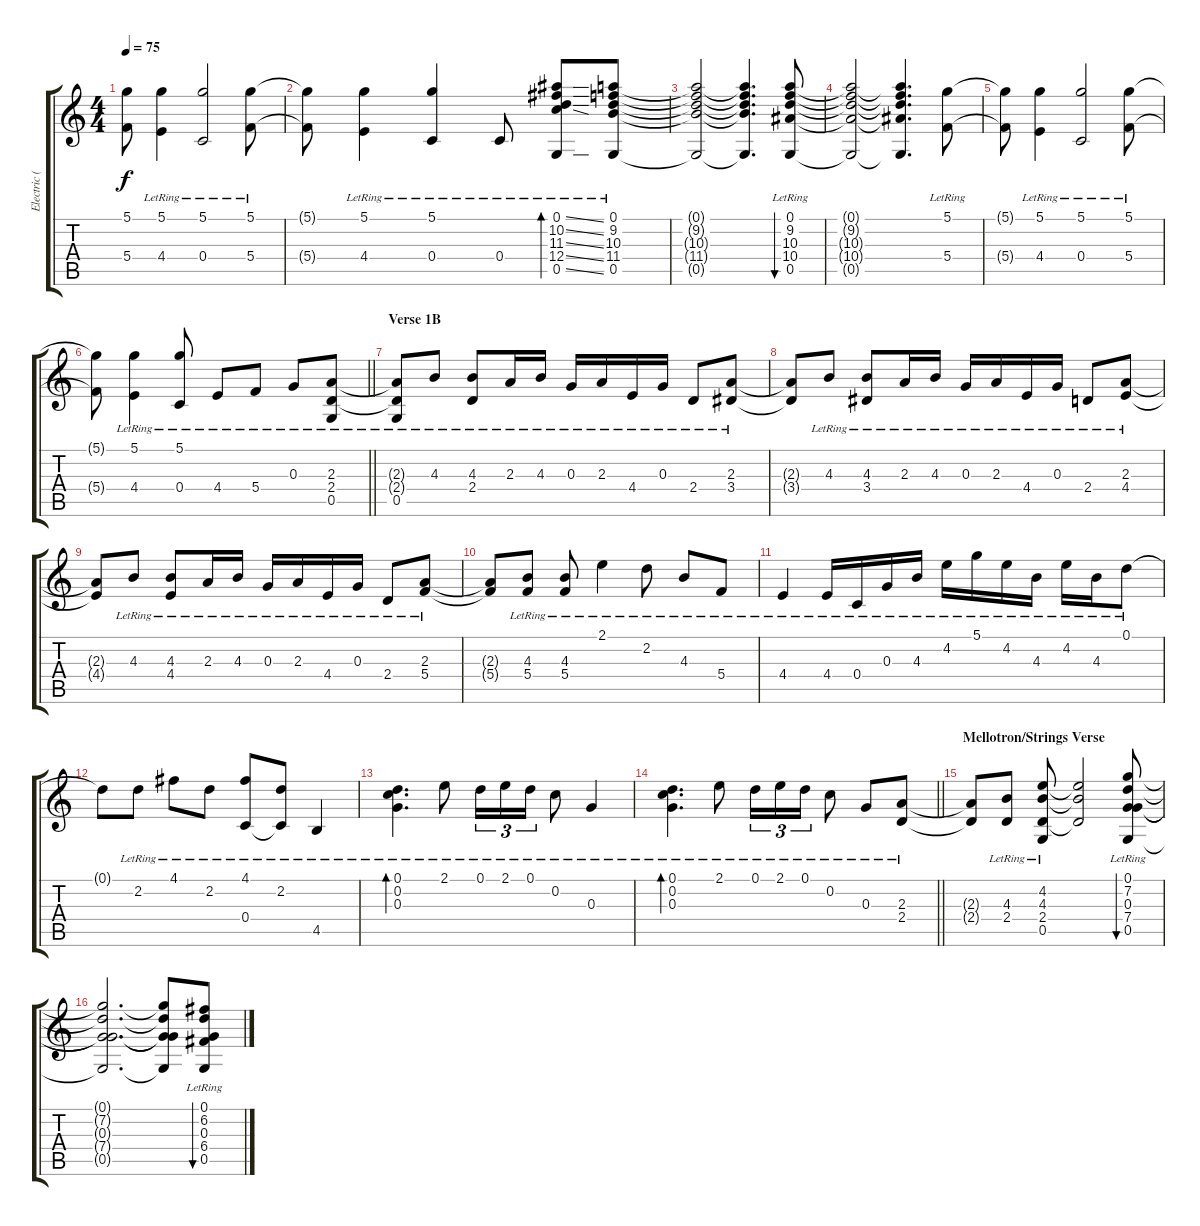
\track ("Electric (Page)" "Electric (") {instrument electricguitarclean}
\staff {score tabs}
\tuning (D4 C4 G3 C3 G2 D2) {hide}
\ts (4 4)
\tempo 75
\clef g2
\ks c
(5.1{t} 5.4{t}).8{dy f} (5.1{lr} 4.4{lr}).4 (5.1{lr} 0.4{lr}).2 (5.1{lr} 5.4{lr}).8 |
(5.1{t} 5.4{t}).8 (5.1{lr} 4.4{lr}).4 (5.1{lr} 0.4{lr}).4 0.4{lr}.8 (0.1{ss lr} 10.2{ss lr} 11.3{ss lr} 12.4{ss lr} 0.5{ss lr}).8{bd 120} (0.1{lr} 9.2{lr} 10.3{lr} 11.4{lr} 0.5{lr}).8 |
(0.1{t} 9.2{t} 10.3{t} 11.4{t} 0.5{t}).2 (0.1{t} 9.2{t} 10.3{t} 11.4{t} 0.5{t}).4{d} (0.1{lr} 9.2{lr} 10.3{lr} 10.4{lr} 0.5{lr}).8{bu 120} |
(0.1{t} 9.2{t} 10.3{t} 10.4{t} 0.5{t}).2 (0.1{t} 9.2{t} 10.3{t} 10.4{t} 0.5{t}).4{d} (5.1{lr} 5.4{lr}).8 |
(5.1{t} 5.4{t}).8 (5.1{lr} 4.4{lr}).4 (5.1{lr} 0.4{lr}).2 (5.1{lr} 5.4{lr}).8 |
\barLineRight lightlight
(5.1{t} 5.4{t}).8 (5.1{lr} 4.4{lr}).4 (5.1{lr} 0.4{lr}).8 4.4{lr}.8 5.4{lr}.8 0.3{lr}.8 (2.3{lr} 2.4{lr} 0.5{lr}).8 |
\section ("" "Verse 1B")
(2.3{t} 2.4{t} 0.5{lr}).8 4.3{lr}.8 (4.3{lr} 2.4{lr}).8 2.3{lr}.16 4.3{lr}.16 0.3{lr}.16 2.3{lr}.16 4.4{lr}.16 0.3{lr}.16 2.4{lr}.8 (2.3{lr} 3.4{lr}).8 |
(2.3{t} 3.4{t}).8 4.3{lr}.8 (4.3{lr} 3.4{lr}).8 2.3{lr}.16 4.3{lr}.16 0.3{lr}.16 2.3{lr}.16 4.4{lr}.16 0.3{lr}.16 2.4{lr}.8 (2.3{lr} 4.4{lr}).8 |
(2.3{t} 4.4{t}).8 4.3{lr}.8 (4.3{lr} 4.4{lr}).8 2.3{lr}.16 4.3{lr}.16 0.3{lr}.16 2.3{lr}.16 4.4{lr}.16 0.3{lr}.16 2.4{lr}.8 (2.3{lr} 5.4{lr}).8 |
(2.3{t} 5.4{t}).8 (4.3{lr} 5.4{lr}).8 (4.3{lr} 5.4{lr}).8 2.1{lr}.4 2.2{lr}.8 4.3{lr}.8 5.4{lr}.8 |
4.4{lr}.4 4.4{lr}.16 0.4{lr}.16 0.3{lr}.16 4.3{lr}.16 4.2{lr}.16 5.1{lr}.16 4.2{lr}.16 4.3{lr}.16 4.2{lr}.16 4.3{lr}.16 0.1{lr}.8 |
0.1{t}.8 2.2{lr}.8 4.1{lr}.8 2.2{lr}.8 (4.1{lr} 0.4{lr}).8 (2.2{lr} 0.4{t}).8 4.5{lr}.4 |
(0.1{lr} 0.2{lr} 0.3{lr}).4{d bd 120} 2.1{lr}.8 0.1{lr}.16{tu (3 2)} 2.1{lr}.16{tu (3 2)} 0.1{lr}.16{tu (3 2)} 0.2{lr}.8 0.3{lr}.4 |
\barLineRight lightlight
(0.1{lr} 0.2{lr} 0.3{lr}).4{d bd 120} 2.1{lr}.8 0.1{lr}.16{tu (3 2)} 2.1{lr}.16{tu (3 2)} 0.1{lr}.16{tu (3 2)} 0.2{lr}.8 0.3{lr}.8 (2.3{lr} 2.4{lr}).8 |
\section ("" "Mellotron/Strings Verse")
(2.3{t} 2.4{t}).8 (4.3{lr} 2.4{lr}).8 (4.2{lr} 4.3{lr} 2.4{lr} 0.5{lr}).8 (4.2{t} 4.3{t} 2.4{t}).2 (0.1{lr} 7.2{lr} 0.3{lr} 7.4{lr} 0.5{lr}).8{bu 240} |
(0.1{t} 7.2{t} 0.3{t} 7.4{t} 0.5{t}).2{d} (0.1{t} 7.2{t} 0.3{t} 7.4{t} 0.5{t}).8 (0.1{lr} 6.2{lr} 0.3{lr} 6.4{lr} 0.5{lr}).8{bu 240}
